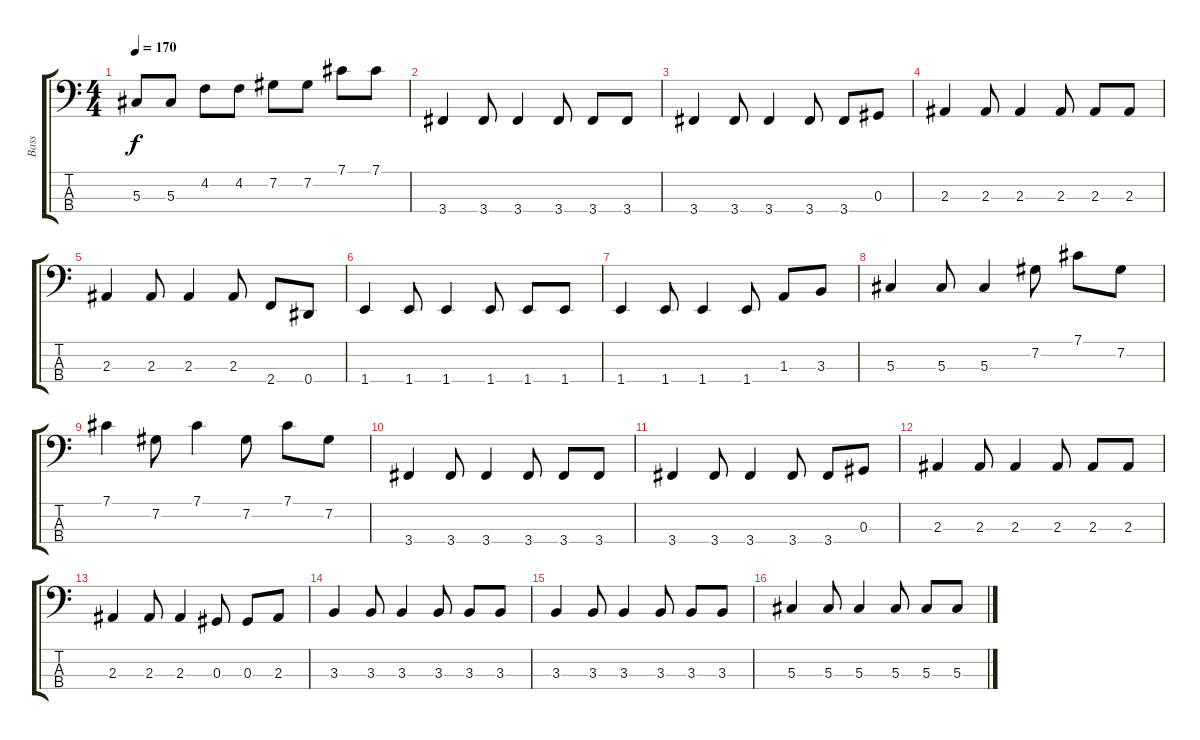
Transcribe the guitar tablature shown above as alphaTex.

\track ("Bass" "Bass") {instrument electricbasspick}
\staff {score tabs}
\tuning (Gb2 Db2 Ab1 Eb1) {hide}
\ts (4 4)
\tempo 170
\clef f4
\ks c
5.3.8{dy f} 5.3.8 4.2.8 4.2.8 7.2.8 7.2.8 7.1.8 7.1.8 |
3.4.4 3.4.8 3.4.4 3.4.8 3.4.8 3.4.8 |
3.4.4 3.4.8 3.4.4 3.4.8 3.4.8 0.3.8 |
2.3.4 2.3.8 2.3.4 2.3.8 2.3.8 2.3.8 |
2.3.4 2.3.8 2.3.4 2.3.8 2.4.8 0.4.8 |
1.4.4 1.4.8 1.4.4 1.4.8 1.4.8 1.4.8 |
1.4.4 1.4.8 1.4.4 1.4.8 1.3.8 3.3.8 |
5.3.4 5.3.8 5.3.4 7.2.8 7.1.8 7.2.8 |
7.1.4 7.2.8 7.1.4 7.2.8 7.1.8 7.2.8 |
3.4.4 3.4.8 3.4.4 3.4.8 3.4.8 3.4.8 |
3.4.4 3.4.8 3.4.4 3.4.8 3.4.8 0.3.8 |
2.3.4 2.3.8 2.3.4 2.3.8 2.3.8 2.3.8 |
2.3.4 2.3.8 2.3.4 0.3.8 0.3.8 2.3.8 |
3.3.4 3.3.8 3.3.4 3.3.8 3.3.8 3.3.8 |
3.3.4 3.3.8 3.3.4 3.3.8 3.3.8 3.3.8 |
5.3.4 5.3.8 5.3.4 5.3.8 5.3.8 5.3.8
